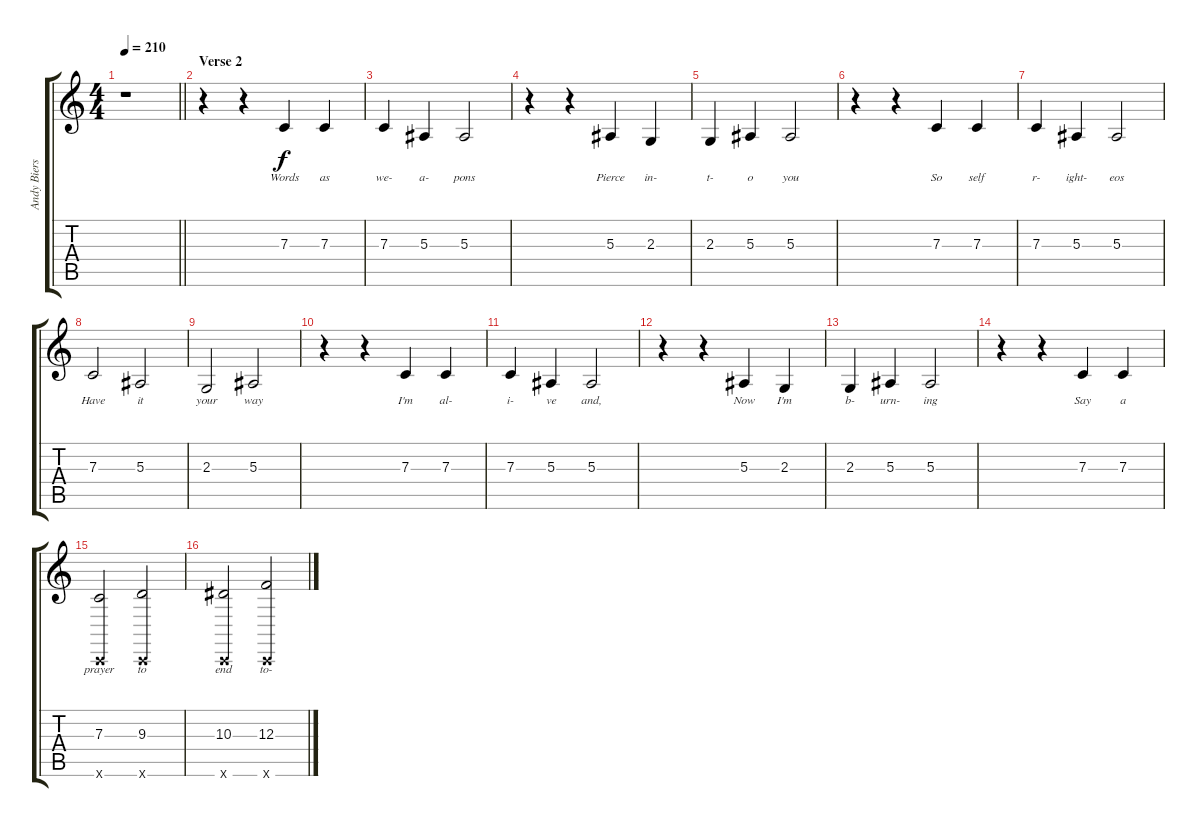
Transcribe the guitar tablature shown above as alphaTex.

\track ("Andy Biersack" "Andy Biers") {instrument tenorsax}
\staff {score tabs}
\tuning (D4 A3 F3 C3 G2 C2) {hide}
\ts (4 4)
\tempo 210
\clef g2
\barLineRight lightlight
\ks c
r.1{dy f} |
\section ("" "Verse 2")
r.4 r.4 7.3.4{lyrics (0 "Words") lyrics (1 "") lyrics (2 "") lyrics (3 "") lyrics (4 "")} 7.3.4{lyrics (0 "as") lyrics (1 "") lyrics (2 "") lyrics (3 "") lyrics (4 "")} |
7.3.4{lyrics (0 "we-") lyrics (1 "") lyrics (2 "") lyrics (3 "") lyrics (4 "")} 5.3.4{lyrics (0 "a-") lyrics (1 "") lyrics (2 "") lyrics (3 "") lyrics (4 "")} 5.3.2{lyrics (0 "pons") lyrics (1 "") lyrics (2 "") lyrics (3 "") lyrics (4 "")} |
r.4 r.4 5.3.4{lyrics (0 "Pierce") lyrics (1 "") lyrics (2 "") lyrics (3 "") lyrics (4 "")} 2.3.4{lyrics (0 "in-") lyrics (1 "") lyrics (2 "") lyrics (3 "") lyrics (4 "")} |
2.3.4{lyrics (0 "t-") lyrics (1 "") lyrics (2 "") lyrics (3 "") lyrics (4 "")} 5.3.4{lyrics (0 "o") lyrics (1 "") lyrics (2 "") lyrics (3 "") lyrics (4 "")} 5.3.2{lyrics (0 "you") lyrics (1 "") lyrics (2 "") lyrics (3 "") lyrics (4 "")} |
r.4 r.4 7.3.4{lyrics (0 "So") lyrics (1 "") lyrics (2 "") lyrics (3 "") lyrics (4 "")} 7.3.4{lyrics (0 "self") lyrics (1 "") lyrics (2 "") lyrics (3 "") lyrics (4 "")} |
7.3.4{lyrics (0 "r-") lyrics (1 "") lyrics (2 "") lyrics (3 "") lyrics (4 "")} 5.3.4{lyrics (0 "ight-") lyrics (1 "") lyrics (2 "") lyrics (3 "") lyrics (4 "")} 5.3.2{lyrics (0 "eos") lyrics (1 "") lyrics (2 "") lyrics (3 "") lyrics (4 "")} |
7.3.2{lyrics (0 "Have") lyrics (1 "") lyrics (2 "") lyrics (3 "") lyrics (4 "")} 5.3.2{lyrics (0 "it") lyrics (1 "") lyrics (2 "") lyrics (3 "") lyrics (4 "")} |
2.3.2{lyrics (0 "your") lyrics (1 "") lyrics (2 "") lyrics (3 "") lyrics (4 "")} 5.3.2{lyrics (0 "way") lyrics (1 "") lyrics (2 "") lyrics (3 "") lyrics (4 "")} |
r.4 r.4 7.3.4{lyrics (0 "I'm") lyrics (1 "") lyrics (2 "") lyrics (3 "") lyrics (4 "")} 7.3.4{lyrics (0 "al-") lyrics (1 "") lyrics (2 "") lyrics (3 "") lyrics (4 "")} |
7.3.4{lyrics (0 "i-") lyrics (1 "") lyrics (2 "") lyrics (3 "") lyrics (4 "")} 5.3.4{lyrics (0 "ve") lyrics (1 "") lyrics (2 "") lyrics (3 "") lyrics (4 "")} 5.3.2{lyrics (0 "and,") lyrics (1 "") lyrics (2 "") lyrics (3 "") lyrics (4 "")} |
r.4 r.4 5.3.4{lyrics (0 "Now") lyrics (1 "") lyrics (2 "") lyrics (3 "") lyrics (4 "")} 2.3.4{lyrics (0 "I'm") lyrics (1 "") lyrics (2 "") lyrics (3 "") lyrics (4 "")} |
2.3.4{lyrics (0 "b-") lyrics (1 "") lyrics (2 "") lyrics (3 "") lyrics (4 "")} 5.3.4{lyrics (0 "urn-") lyrics (1 "") lyrics (2 "") lyrics (3 "") lyrics (4 "")} 5.3.2{lyrics (0 "ing") lyrics (1 "") lyrics (2 "") lyrics (3 "") lyrics (4 "")} |
r.4 r.4 7.3.4{lyrics (0 "Say") lyrics (1 "") lyrics (2 "") lyrics (3 "") lyrics (4 "")} 7.3.4{lyrics (0 "a") lyrics (1 "") lyrics (2 "") lyrics (3 "") lyrics (4 "")} |
(7.3 0.6{x}).2{lyrics (0 "prayer") lyrics (1 "") lyrics (2 "") lyrics (3 "") lyrics (4 "")} (9.3 0.6{x}).2{lyrics (0 "to") lyrics (1 "") lyrics (2 "") lyrics (3 "") lyrics (4 "")} |
(10.3 0.6{x}).2{lyrics (0 "end") lyrics (1 "") lyrics (2 "") lyrics (3 "") lyrics (4 "")} (12.3 0.6{x}).2{lyrics (0 "to-") lyrics (1 "") lyrics (2 "") lyrics (3 "") lyrics (4 "")}
